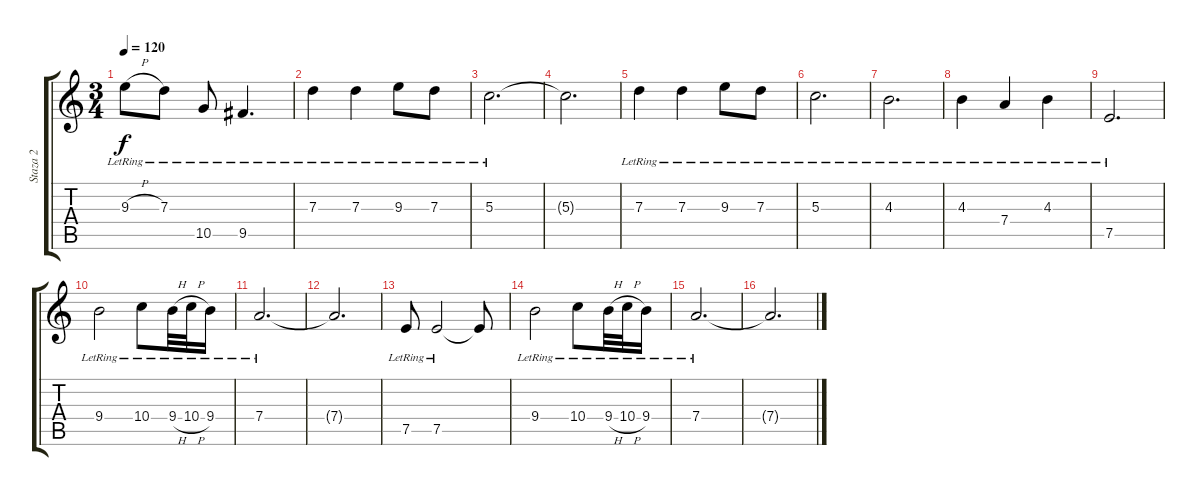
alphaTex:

\track ("Staza 2" "Staza 2") {instrument acousticguitarnylon}
\staff {score tabs}
\tuning (E4 B3 G3 D3 A2 E2) {hide}
\ts (3 4)
\tempo 120
\clef g2
\ks c
9.3{h lr}.8{dy f} 7.3{lr}.8 10.5{lr}.8 9.5{lr}.4{d} |
7.3{lr}.4{volume 16} 7.3{lr}.4 9.3{lr}.8 7.3{lr}.8 |
5.3{lr}.2{d} |
5.3{t}.2{d} |
7.3{lr}.4 7.3{lr}.4 9.3{lr}.8 7.3{lr}.8 |
5.3{lr}.2{d} |
4.3{lr}.2{d} |
4.3{lr}.4 7.4{lr}.4 4.3{lr}.4 |
7.5{lr}.2{d} |
9.4{lr}.2 10.4{lr}.8 9.4{h lr}.32 10.4{h lr}.32 9.4{lr}.16 |
7.4{lr}.2{d} |
7.4{t}.2{d} |
7.5{lr}.8 7.5{lr}.2 7.5{t}.8 |
9.4{lr}.2 10.4{lr}.8 9.4{h lr}.32 10.4{h lr}.32 9.4{lr}.16 |
7.4{lr}.2{d} |
7.4{t}.2{d}
